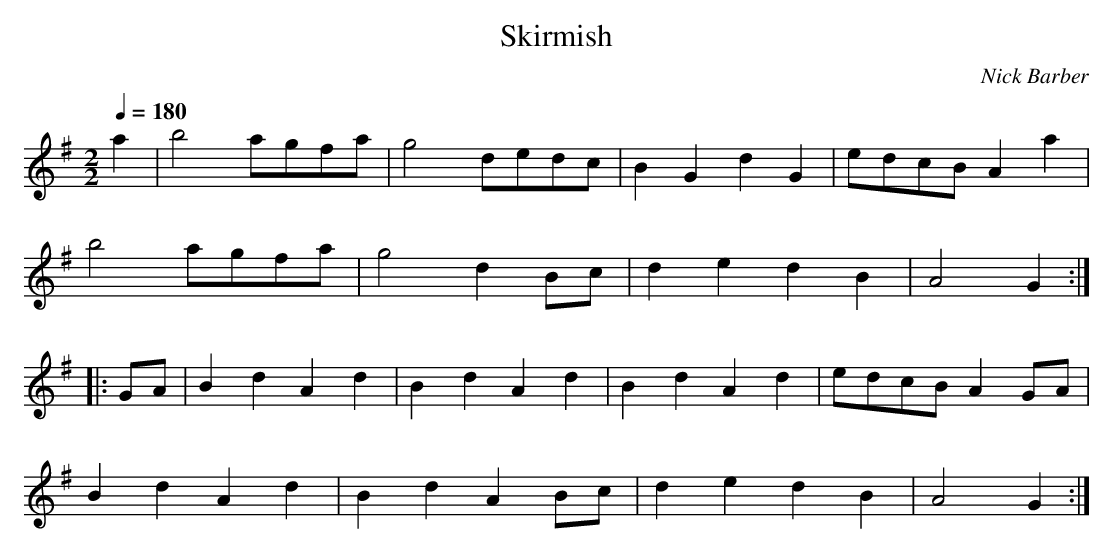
X:1
T:Skirmish
C:Nick Barber
M:2/2
L:1/4
Q:1/4=180
K:G
a | b2 a/g/f/a/ | g2 d/e/d/c/ | B G d G | e/d/c/B/ A a |
b2 a/g/f/a/ | g2 d B/c/ | d e d B | A2 G :|
|: G/A/ | B d A d | B d A d | B d A d | e/d/c/B/ A G/A/ |
B d A d | B d A B/c/ | d e d B | A2 G :|]
